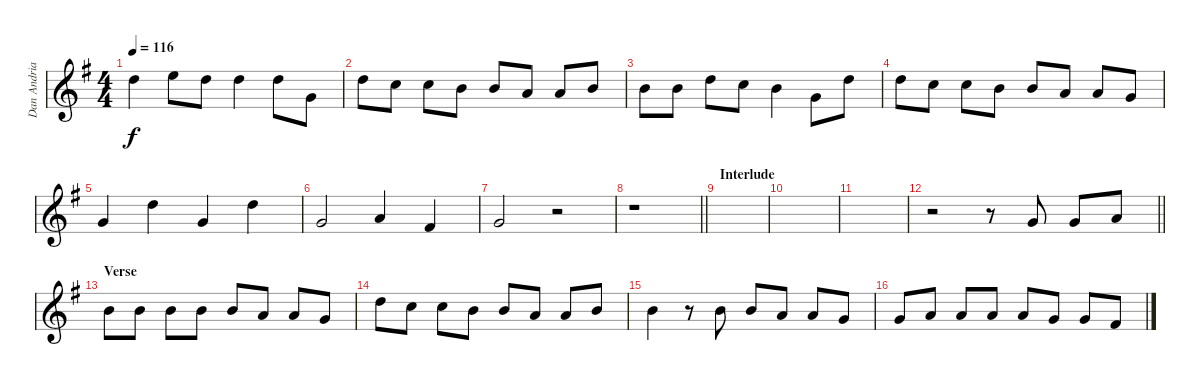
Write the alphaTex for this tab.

\track ("Dan Andriano - Vocals" "Dan Andria") {instrument overdrivenguitar}
\staff {score}
\tuning (E4 B3 G3 D3 A2 E2) {hide}
\ts (4 4)
\tempo 116
\clef g2
\ks g
3.2.4{dy f} 0.1.8 3.2.8 3.2.4 3.2.8 10.5.8 |
3.2.8 10.4.8 1.2.8 0.2.8 0.2.8 7.4.8 7.4.8 0.2.8 |
0.2.8 4.3.8 3.2.8 1.2.8 0.2.4 0.3.8 7.3.8 |
3.2.8 1.2.8 1.2.8 0.2.8 0.2.8 2.3.8 2.3.8 0.3.8 |
0.3.4 3.2.4 5.4.4 3.2.4 |
0.3.2 2.3.4 4.4.4 |
0.3.2 r.2 |
\barLineRight lightlight
r.1 |
\section ("" "Interlude")
|
|
|
\barLineRight lightlight
r.2 r.8 0.3.8 0.3.8 2.3.8 |
\section ("" "Verse")
0.2.8 0.2.8 0.2.8 0.2.8 0.2.8 2.3.8 2.3.8 0.3.8 |
3.2.8 1.2.8 1.2.8 0.2.8 0.2.8 2.3.8 2.3.8 0.2.8 |
0.2.4 r.8 0.2.8 0.2.8 2.3.8 2.3.8 0.3.8 |
0.3.8 2.3.8 2.3.8 2.3.8 2.3.8 0.3.8 0.3.8 4.4.8
